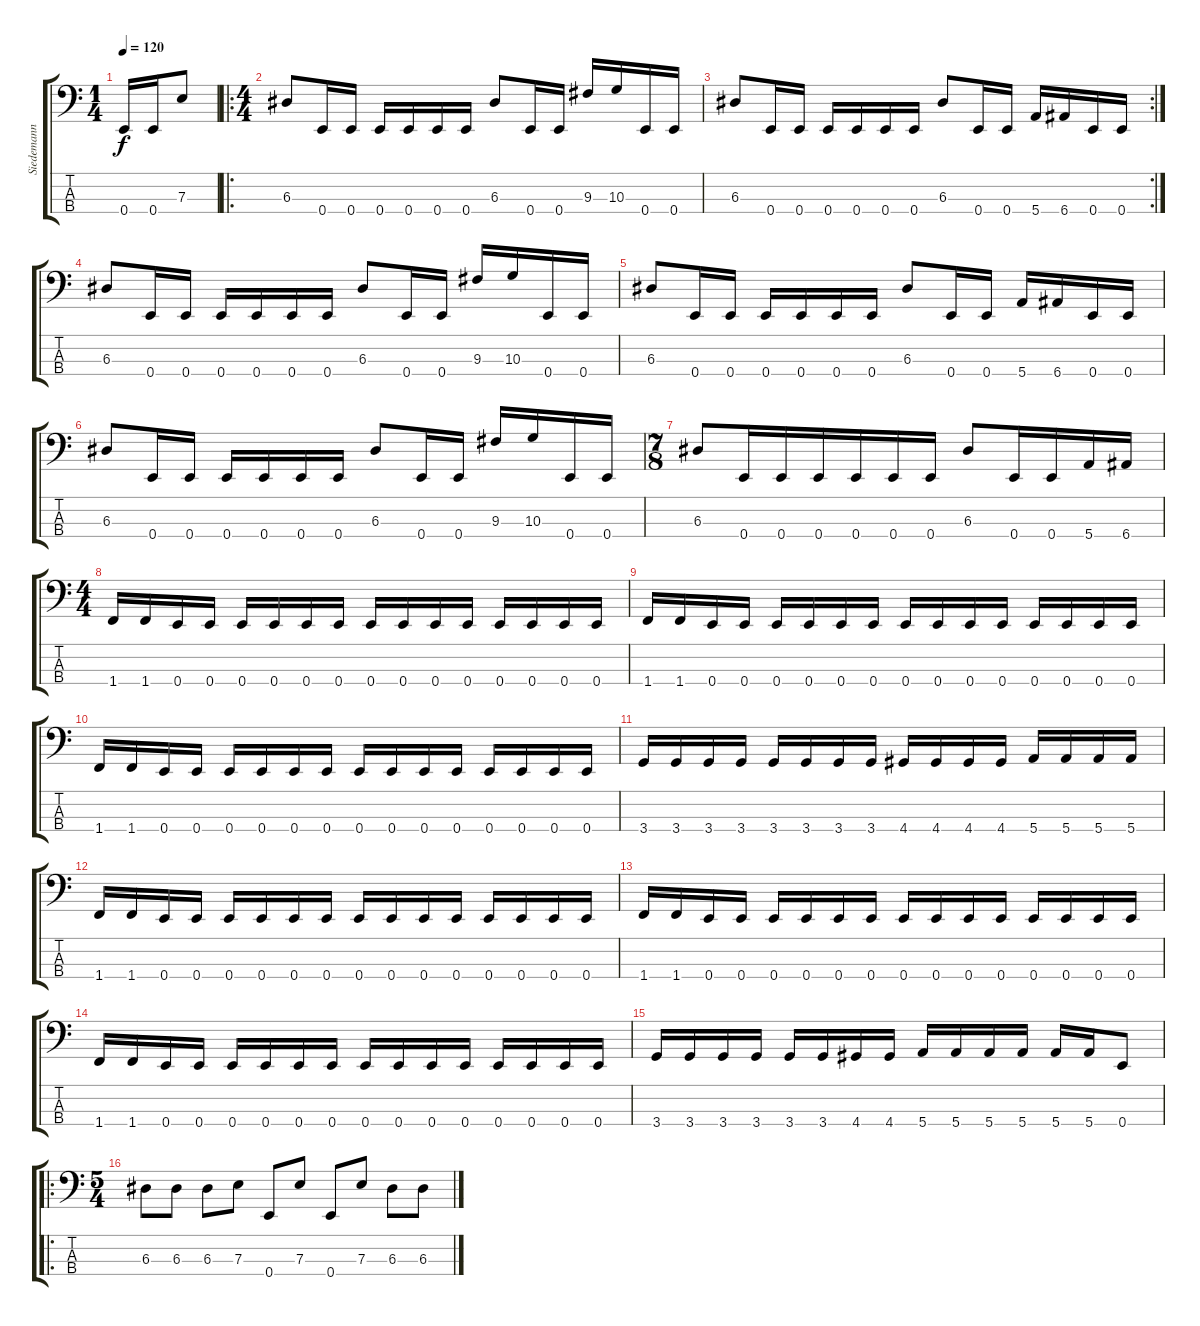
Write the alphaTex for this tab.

\track ("Siedemann" "Siedemann") {instrument electricbassfinger}
\staff {score tabs}
\tuning (G2 D2 A1 E1) {hide}
\ts (1 4)
\tempo 120
\clef f4
\ks c
0.4.16{dy f} 0.4.16 7.3.8 |
\ro
\ts (4 4)
6.3.8 0.4.16 0.4.16 0.4.16 0.4.16 0.4.16 0.4.16 6.3.8 0.4.16 0.4.16 9.3.16 10.3.16 0.4.16 0.4.16 |
\rc 2
6.3.8 0.4.16 0.4.16 0.4.16 0.4.16 0.4.16 0.4.16 6.3.8 0.4.16 0.4.16 5.4.16 6.4.16 0.4.16 0.4.16 |
6.3.8 0.4.16 0.4.16 0.4.16 0.4.16 0.4.16 0.4.16 6.3.8 0.4.16 0.4.16 9.3.16 10.3.16 0.4.16 0.4.16 |
6.3.8 0.4.16 0.4.16 0.4.16 0.4.16 0.4.16 0.4.16 6.3.8 0.4.16 0.4.16 5.4.16 6.4.16 0.4.16 0.4.16 |
6.3.8 0.4.16 0.4.16 0.4.16 0.4.16 0.4.16 0.4.16 6.3.8 0.4.16 0.4.16 9.3.16 10.3.16 0.4.16 0.4.16 |
\ts (7 8)
6.3.8 0.4.16 0.4.16 0.4.16 0.4.16 0.4.16 0.4.16 6.3.8 0.4.16 0.4.16 5.4.16 6.4.16 |
\ts (4 4)
1.4.16 1.4.16 0.4.16 0.4.16 0.4.16 0.4.16 0.4.16 0.4.16 0.4.16 0.4.16 0.4.16 0.4.16 0.4.16 0.4.16 0.4.16 0.4.16 |
1.4.16 1.4.16 0.4.16 0.4.16 0.4.16 0.4.16 0.4.16 0.4.16 0.4.16 0.4.16 0.4.16 0.4.16 0.4.16 0.4.16 0.4.16 0.4.16 |
1.4.16 1.4.16 0.4.16 0.4.16 0.4.16 0.4.16 0.4.16 0.4.16 0.4.16 0.4.16 0.4.16 0.4.16 0.4.16 0.4.16 0.4.16 0.4.16 |
3.4.16 3.4.16 3.4.16 3.4.16 3.4.16 3.4.16 3.4.16 3.4.16 4.4.16 4.4.16 4.4.16 4.4.16 5.4.16 5.4.16 5.4.16 5.4.16 |
1.4.16 1.4.16 0.4.16 0.4.16 0.4.16 0.4.16 0.4.16 0.4.16 0.4.16 0.4.16 0.4.16 0.4.16 0.4.16 0.4.16 0.4.16 0.4.16 |
1.4.16 1.4.16 0.4.16 0.4.16 0.4.16 0.4.16 0.4.16 0.4.16 0.4.16 0.4.16 0.4.16 0.4.16 0.4.16 0.4.16 0.4.16 0.4.16 |
1.4.16 1.4.16 0.4.16 0.4.16 0.4.16 0.4.16 0.4.16 0.4.16 0.4.16 0.4.16 0.4.16 0.4.16 0.4.16 0.4.16 0.4.16 0.4.16 |
3.4.16 3.4.16 3.4.16 3.4.16 3.4.16 3.4.16 4.4.16 4.4.16 5.4.16 5.4.16 5.4.16 5.4.16 5.4.16 5.4.16 0.4.8 |
\ro
\ts (5 4)
6.3.8 6.3.8 6.3.8 7.3.8 0.4.8 7.3.8 0.4.8 7.3.8 6.3.8 6.3.8
